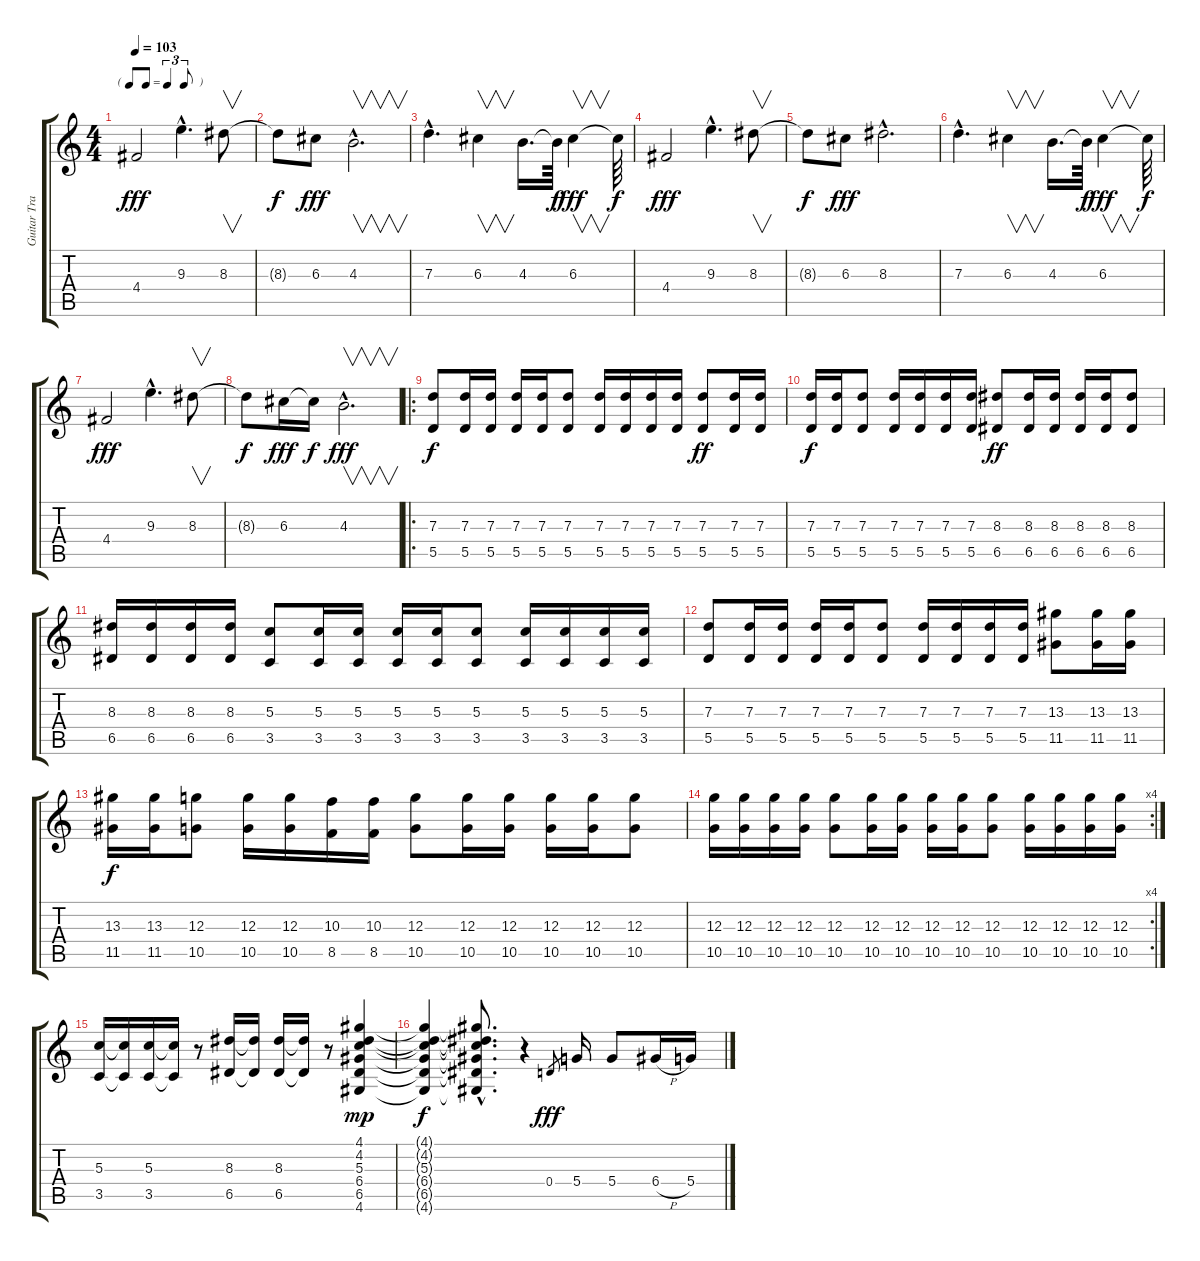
\track ("Guitar Track 2" "Guitar Tra") {instrument overdrivenguitar}
\staff {score tabs}
\tuning (E4 B3 G3 D3 A2 E2) {hide}
\ts (4 4)
\tf triplet8th
\tempo 103
\clef g2
\ks c
4.4.2{dy fff} 9.3{hac}.4{d} 8.3.8{v} |
8.3{t}.8{dy f} 6.3.8{dy fff} 4.3{hac}.2{v d} |
7.3{hac}.4{d} 6.3.4{v} 4.3.16{d} 4.3{t}.64{dy f} 6.3.4{v dy fff} 6.3{t}.64{dy f} |
4.4.2{dy fff} 9.3{hac}.4{d} 8.3.8{v} |
8.3{t}.8{dy f} 6.3.8{dy fff} 8.3{hac}.2{d} |
7.3{hac}.4{d} 6.3.4{v} 4.3.16{d} 4.3{t}.64{dy f} 6.3.4{v dy fff} 6.3{t}.64{dy f} |
4.4.2{dy fff} 9.3{hac}.4{d} 8.3.8{v} |
8.3{t}.8{dy f} 6.3.16{dy fff} 6.3{t}.16{dy f} 4.3{hac}.2{v d dy fff} |
\ro
(7.3 5.5).8{dy f} (7.3 5.5).16 (7.3 5.5).16 (7.3 5.5).16 (7.3 5.5).16 (7.3 5.5).8 (7.3 5.5).16 (7.3 5.5).16 (7.3 5.5).16 (7.3 5.5).16 (7.3 5.5).8{dy ff} (7.3 5.5).16 (7.3 5.5).16 |
(7.3 5.5).16{dy f} (7.3 5.5).16 (7.3 5.5).8 (7.3 5.5).16 (7.3 5.5).16 (7.3 5.5).16 (7.3 5.5).16 (8.3 6.5).8{dy ff} (8.3 6.5).16 (8.3 6.5).16 (8.3 6.5).16 (8.3 6.5).16 (8.3 6.5).8 |
(8.3 6.5).16 (8.3 6.5).16 (8.3 6.5).16 (8.3 6.5).16 (5.3 3.5).8 (5.3 3.5).16 (5.3 3.5).16 (5.3 3.5).16 (5.3 3.5).16 (5.3 3.5).8 (5.3 3.5).16 (5.3 3.5).16 (5.3 3.5).16 (5.3 3.5).16 |
(7.3 5.5).8 (7.3 5.5).16 (7.3 5.5).16 (7.3 5.5).16 (7.3 5.5).16 (7.3 5.5).8 (7.3 5.5).16 (7.3 5.5).16 (7.3 5.5).16 (7.3 5.5).16 (13.3 11.5).8 (13.3 11.5).16 (13.3 11.5).16 |
(13.3 11.5).16{dy f} (13.3 11.5).16 (12.3 10.5).8 (12.3 10.5).16 (12.3 10.5).16 (10.3 8.5).16 (10.3 8.5).16 (12.3 10.5).8 (12.3 10.5).16 (12.3 10.5).16 (12.3 10.5).16 (12.3 10.5).16 (12.3 10.5).8 |
\rc 4
(12.3 10.5).16 (12.3 10.5).16 (12.3 10.5).16 (12.3 10.5).16 (12.3 10.5).8 (12.3 10.5).16 (12.3 10.5).16 (12.3 10.5).16 (12.3 10.5).16 (12.3 10.5).8 (12.3 10.5).16 (12.3 10.5).16 (12.3 10.5).16 (12.3 10.5).16 |
(5.3 3.5).16 (5.3{t} 3.5{t}).16 (5.3 3.5).16 (5.3{t} 3.5{t}).16 r.8 (8.3 6.5).16 (8.3{t} 6.5{t}).16 (8.3 6.5).16 (8.3{t} 6.5{t}).16 r.8 (4.1 4.2 5.3 6.4 6.5 4.6).4{dy mp} |
(4.1{t} 4.2{t} 5.3{t} 6.4{t} 6.5{t} 4.6{t}).4{dy f} (4.1{hac t} 4.2{hac t} 5.3{hac t} 6.4{hac t} 6.5{hac t} 4.6{hac t}).8{d} r.4 0.4.8{gr dy fff} 5.4.16 5.4.8 6.4{h}.16 5.4{ss}.16
